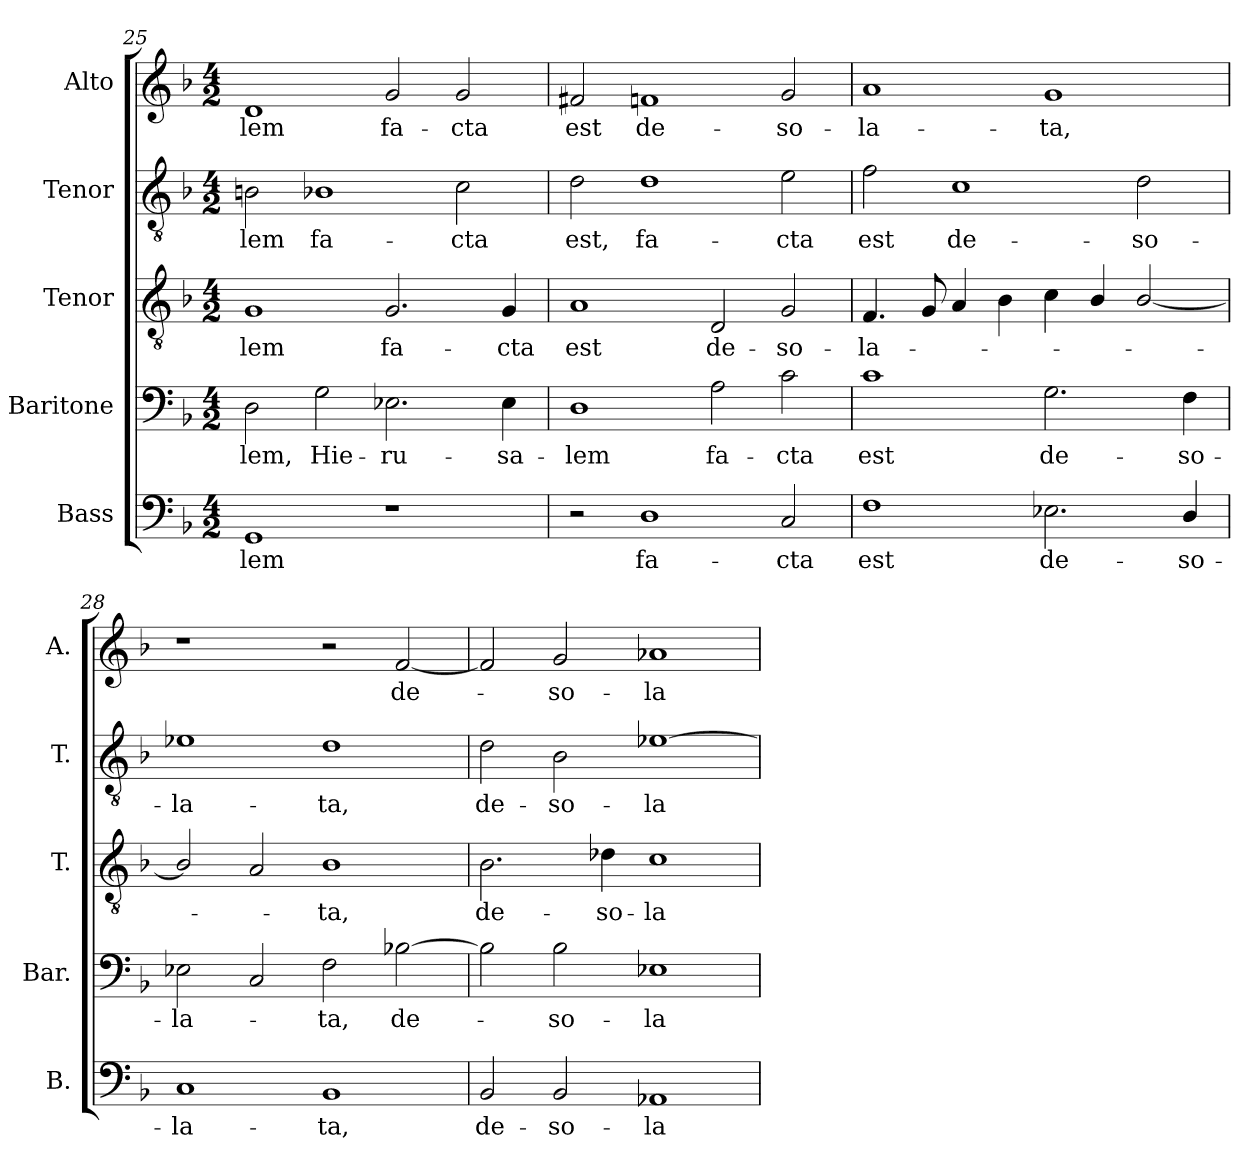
**kern	**text	**kern	**text	**kern	**text	**kern	**text	**kern	**text
*part5	*part5	*part4	*part4	*part3	*part3	*part2	*part2	*part1	*part1
*staff5	*staff5	*staff4	*staff4	*staff3	*staff3	*staff2	*staff2	*staff1	*staff1
*I"Bass	*	*I"Baritone	*	*I"Tenor	*	*I"Tenor	*	*I"Alto	*
*I'B.	*	*I'Bar.	*	*I'T.	*	*I'T.	*	*I'A.	*
*clefF4	*	*clefF4	*	*clefGv2	*	*clefGv2	*	*clefG2	*
*	*	*	*	*ITrd7c12	*	*ITrd7c12	*	*	*
*k[b-]	*	*k[b-]	*	*k[b-]	*	*k[b-]	*	*k[b-]	*
*F:	*	*F:	*	*F:	*	*F:	*	*F:	*
*M4/2	*	*M4/2	*	*M4/2	*	*M4/2	*	*M4/2	*
=25	=25	=25	=25	=25	=25	=25	=25	=25	=25
!	!LO:LY:b:color=#000000	!	!	!	!	!	!	!	!
!	!	!	!LO:LY:b:color=#000000	!	!	!	!	!	!
!	!	!	!	!	!LO:LY:b:color=#000000	!	!	!	!
!	!	!	!	!	!	!	!LO:LY:b:color=#000000	!	!
!	!	!	!	!	!	!	!	!	!LO:LY:b:color=#000000
1GGi	-lem	2Di\	-lem,	1GGi	-lem	2BBni\	-lem	1di	-lem
!	!	!	!LO:LY:b:color=#000000	!	!	!	!	!	!
!	!	!	!	!	!	!	!LO:LY:b:color=#000000	!	!
.	.	2Gi\	Hie-	.	.	1BB-Xi	fa-	.	.
!	!	!	!LO:LY:b:color=#000000	!	!	!	!	!	!
!	!	!	!	!	!LO:LY:b:color=#000000	!	!	!	!
!	!	!	!	!	!	!	!	!	!LO:LY:b:color=#000000
1r	.	2.E-Xi\	-ru-	2.GGi/	fa-	.	.	2gi/	fa-
!	!	!	!	!	!	!	!LO:LY:b:color=#000000	!	!
!	!	!	!	!	!	!	!	!	!LO:LY:b:color=#000000
.	.	.	.	.	.	2Ci\	-cta	2gi/	-cta
!	!	!	!LO:LY:b:color=#000000	!	!	!	!	!	!
!	!	!	!	!	!LO:LY:b:color=#000000	!	!	!	!
.	.	4E-i\	-sa-	4GGi/	-cta	.	.	.	.
!!LO:LB:g=z
=26	=26	=26	=26	=26	=26	=26	=26	=26	=26
!	!	!	!LO:LY:b:color=#000000	!	!	!	!	!	!
!	!	!	!	!	!LO:LY:b:color=#000000	!	!	!	!
!	!	!	!	!	!	!	!LO:LY:b:color=#000000	!	!
!	!	!	!	!	!	!	!	!	!LO:LY:b:color=#000000
2r	.	1Di	-lem	1AAi	est	2Di\	est,	2f#Xi/	est
!	!LO:LY:b:color=#000000	!	!	!	!	!	!	!	!
!	!	!	!	!	!	!	!LO:LY:b:color=#000000	!	!
!	!	!	!	!	!	!	!	!	!LO:LY:b:color=#000000
1Di	fa-	.	.	.	.	1Di	fa-	1fni	de-
!	!	!	!LO:LY:b:color=#000000	!	!	!	!	!	!
!	!	!	!	!	!LO:LY:b:color=#000000	!	!	!	!
.	.	2Ai\	fa-	2DDi/	de-	.	.	.	.
!	!LO:LY:b:color=#000000	!	!	!	!	!	!	!	!
!	!	!	!LO:LY:b:color=#000000	!	!	!	!	!	!
!	!	!	!	!	!LO:LY:b:color=#000000	!	!	!	!
!	!	!	!	!	!	!	!LO:LY:b:color=#000000	!	!
!	!	!	!	!	!	!	!	!	!LO:LY:b:color=#000000
2Ci/	-cta	2ci\	-cta	2GGi/	-so-	2Ei\	-cta	2gi/	-so-
=27	=27	=27	=27	=27	=27	=27	=27	=27	=27
!	!LO:LY:b:color=#000000	!	!	!	!	!	!	!	!
!	!	!	!LO:LY:b:color=#000000	!	!	!	!	!	!
!	!	!	!	!	!LO:LY:b:color=#000000	!	!	!	!
!	!	!	!	!	!	!	!LO:LY:b:color=#000000	!	!
!	!	!	!	!	!	!	!	!	!LO:LY:b:color=#000000
1Fi	est	1ci	est	4.FFi/	-la-	2Fi\	est	1ai	-la-
.	.	.	.	8GGi/	.	.	.	.	.
!	!	!	!	!	!	!	!LO:LY:b:color=#000000	!	!
.	.	.	.	4AAi/	.	1Ci	de-	.	.
.	.	.	.	4BB-i\	.	.	.	.	.
!	!LO:LY:b:color=#000000	!	!	!	!	!	!	!	!
!	!	!	!LO:LY:b:color=#000000	!	!	!	!	!	!
!	!	!	!	!	!	!	!	!	!LO:LY:b:color=#000000
2.E-Xi\	de-	2.Gi\	de-	4Ci\	.	.	.	1gi	-ta,
.	.	.	.	4BB-i/	.	.	.	.	.
!	!	!	!	!	!	!	!LO:LY:b:color=#000000	!	!
.	.	.	.	[2BB-i/	.	2Di\	-so-	.	.
!	!LO:LY:b:color=#000000	!	!	!	!	!	!	!	!
!	!	!	!LO:LY:b:color=#000000	!	!	!	!	!	!
4Di/	-so-	4Fi\	-so-	.	.	.	.	.	.
=28	=28	=28	=28	=28	=28	=28	=28	=28	=28
!	!LO:LY:b:color=#000000	!	!	!	!	!	!	!	!
!	!	!	!LO:LY:b:color=#000000	!	!	!	!	!	!
!	!	!	!	!	!	!	!LO:LY:b:color=#000000	!	!
1Ci	-la-	2E-Xi\	-la-	2BB-i/]	.	1E-Xi	-la-	1r	.
.	.	2Ci/	.	2AAi/	.	.	.	.	.
!	!LO:LY:b:color=#000000	!	!	!	!	!	!	!	!
!	!	!	!LO:LY:b:color=#000000	!	!	!	!	!	!
!	!	!	!	!	!LO:LY:b:color=#000000	!	!	!	!
!	!	!	!	!	!	!	!LO:LY:b:color=#000000	!	!
1BB-i	-ta,	2Fi\	-ta,	1BB-i	-ta,	1Di	-ta,	2r	.
!	!	!	!LO:LY:b:color=#000000	!	!	!	!	!	!
!	!	!	!	!	!	!	!	!	!LO:LY:b:color=#000000
.	.	[2B-Xi\	de-	.	.	.	.	[2fi/	de-
=29	=29	=29	=29	=29	=29	=29	=29	=29	=29
!	!LO:LY:b:color=#000000	!	!	!	!	!	!	!	!
!	!	!	!	!	!LO:LY:b:color=#000000	!	!	!	!
!	!	!	!	!	!	!	!LO:LY:b:color=#000000	!	!
2BB-i/	de-	2B-i\]	.	2.BB-i\	de-	2Di\	de-	2fi/]	.
!	!LO:LY:b:color=#000000	!	!	!	!	!	!	!	!
!	!	!	!LO:LY:b:color=#000000	!	!	!	!	!	!
!	!	!	!	!	!	!	!LO:LY:b:color=#000000	!	!
!	!	!	!	!	!	!	!	!	!LO:LY:b:color=#000000
2BB-i/	-so-	2B-i\	-so-	.	.	2BB-i\	-so-	2gi/	-so-
!	!	!	!	!	!LO:LY:b:color=#000000	!	!	!	!
.	.	.	.	4D-Xi\	-so-	.	.	.	.
!	!LO:LY:b:color=#000000	!	!	!	!	!	!	!	!
!	!	!	!LO:LY:b:color=#000000	!	!	!	!	!	!
!	!	!	!	!	!LO:LY:b:color=#000000	!	!	!	!
!	!	!	!	!	!	!	!LO:LY:b:color=#000000	!	!
!	!	!	!	!	!	!	!	!	!LO:LY:b:color=#000000
1AA-Xi	-la-	1E-Xi	-la-	1Ci	-la-	[1E-Xi	-la-	1a-Xi	-la-
=	=	=	=	=	=	=	=	=	=
*-	*-	*-	*-	*-	*-	*-	*-	*-	*-
